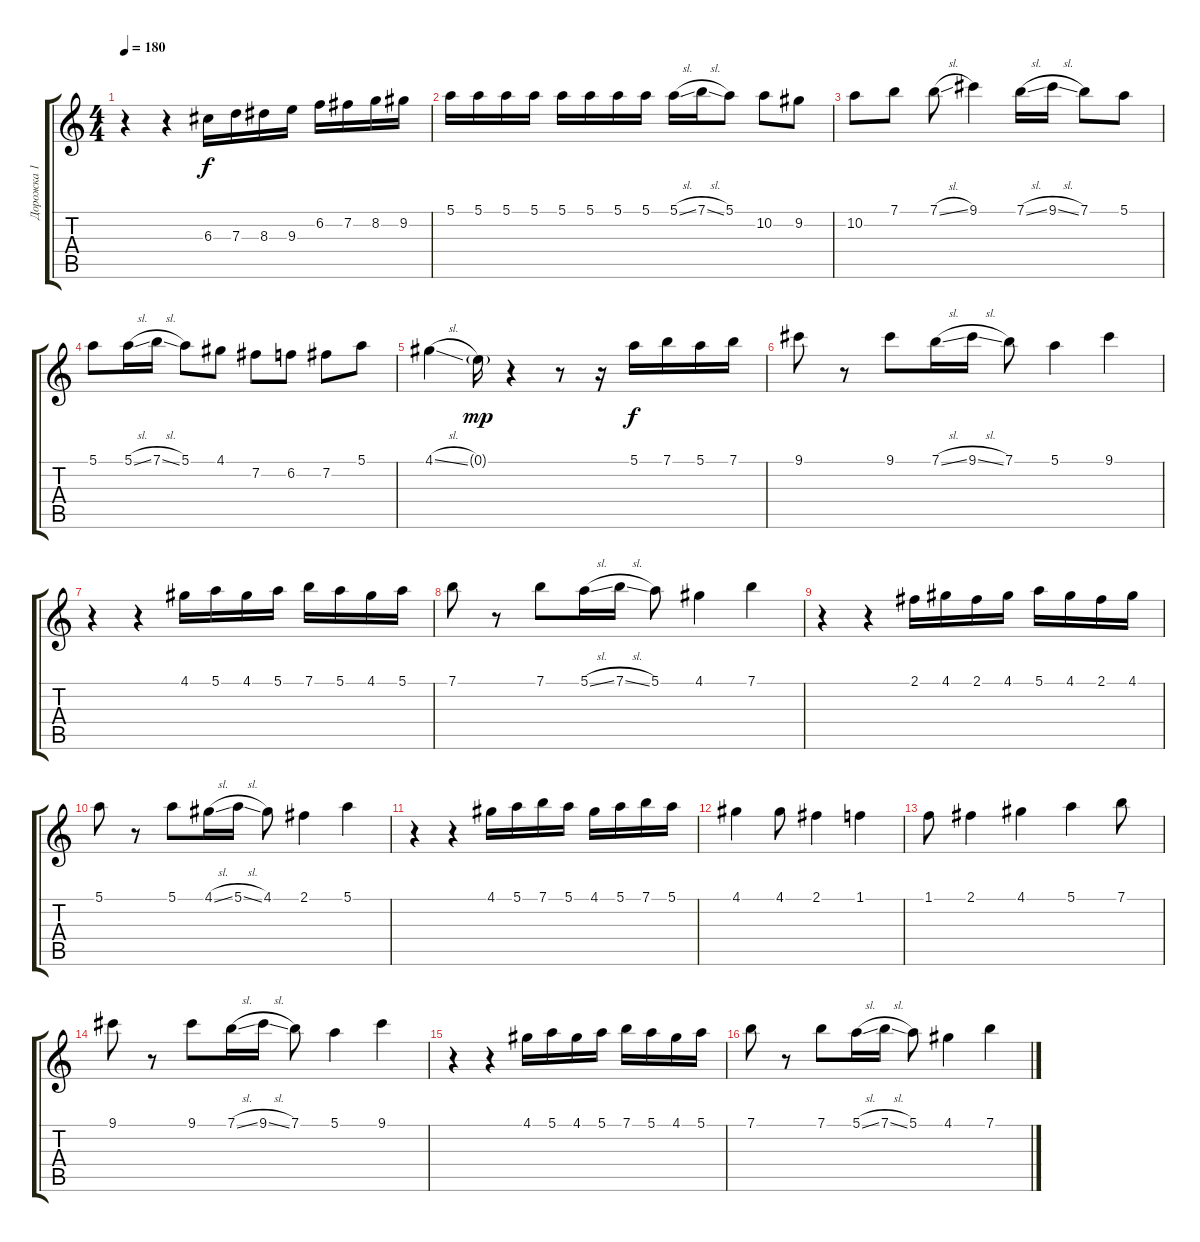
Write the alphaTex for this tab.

\track ("Дорожка 1" "Дорожка 1") {instrument acousticguitarsteel}
\staff {score tabs}
\tuning (E4 B3 G3 D3 A2 E2) {hide}
\ts (4 4)
\tempo 180
\clef g2
\ks c
r.4{dy f} r.4 6.3.16 7.3.16 8.3.16 9.3.16 6.2.16 7.2.16 8.2.16 9.2.16 |
5.1.16 5.1.16 5.1.16 5.1.16 5.1.16 5.1.16 5.1.16 5.1.16 5.1{sl}.16 7.1{sl}.16 5.1.8 10.2.8 9.2.8 |
10.2.8 7.1.8 7.1{sl}.8 9.1.4 7.1{sl}.16 9.1{sl}.16 7.1.8 5.1.8 |
5.1.8 5.1{sl}.16 7.1{sl}.16 5.1.8 4.1.8 7.2.8 6.2.8 7.2.8 5.1.8 |
4.1{sl}.4 0.1{g}.16{dy mp} r.4 r.8 r.16 5.1.16{dy f} 7.1.16 5.1.16 7.1.16 |
9.1.8 r.8 9.1.8 7.1{sl}.16 9.1{sl}.16 7.1.8 5.1.4 9.1.4 |
r.4 r.4 4.1.16 5.1.16 4.1.16 5.1.16 7.1.16 5.1.16 4.1.16 5.1.16 |
7.1.8 r.8 7.1.8 5.1{sl}.16 7.1{sl}.16 5.1.8 4.1.4 7.1.4 |
r.4 r.4 2.1.16 4.1.16 2.1.16 4.1.16 5.1.16 4.1.16 2.1.16 4.1.16 |
5.1.8 r.8 5.1.8 4.1{sl}.16 5.1{sl}.16 4.1.8 2.1.4 5.1.4 |
r.4 r.4 4.1.16 5.1.16 7.1.16 5.1.16 4.1.16 5.1.16 7.1.16 5.1.16 |
4.1.4 4.1.8 2.1.4 1.1.4 |
1.1.8 2.1.4 4.1.4 5.1.4 7.1.8 |
9.1.8 r.8 9.1.8 7.1{sl}.16 9.1{sl}.16 7.1.8 5.1.4 9.1.4 |
r.4 r.4 4.1.16 5.1.16 4.1.16 5.1.16 7.1.16 5.1.16 4.1.16 5.1.16 |
7.1.8 r.8 7.1.8 5.1{sl}.16 7.1{sl}.16 5.1.8 4.1.4 7.1.4
